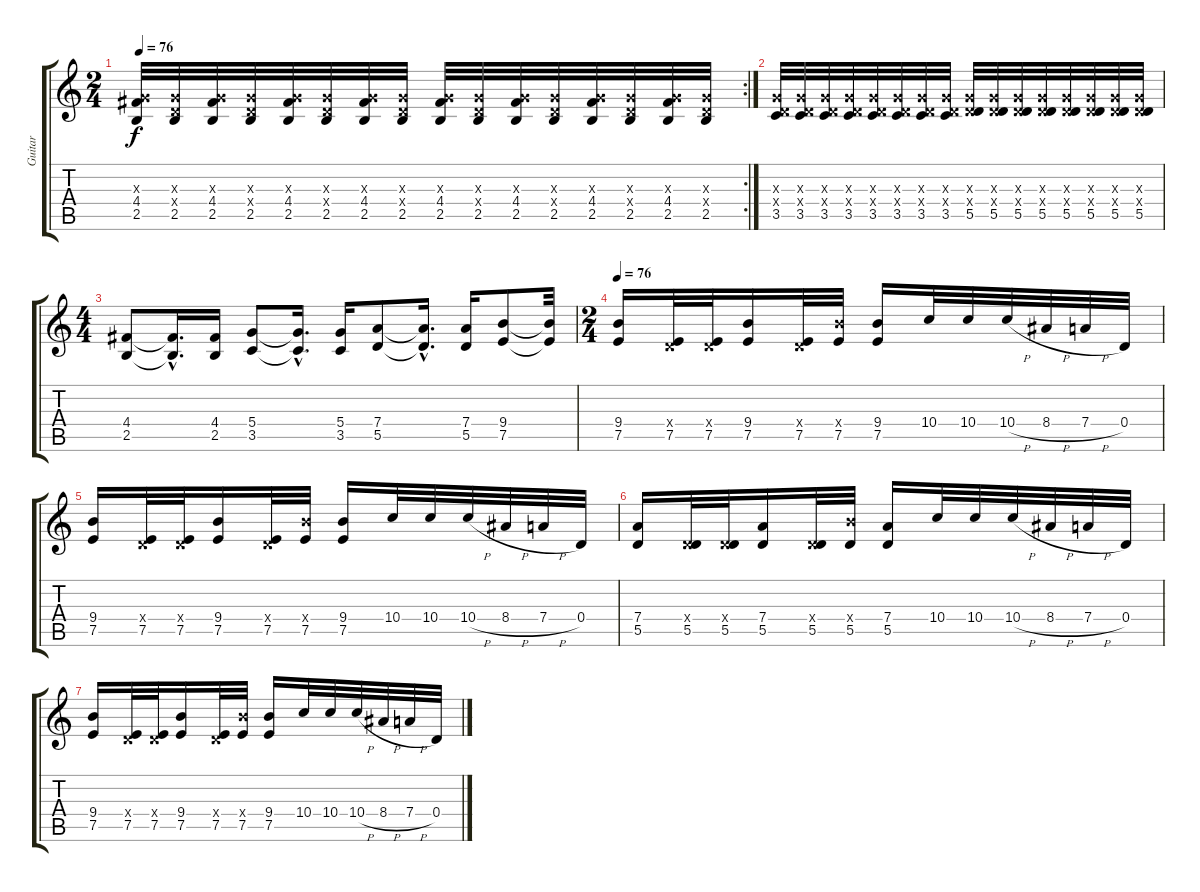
\track ("Guitar" "Guitar") {instrument distortionguitar}
\staff {score tabs}
\tuning (E4 B3 G3 D3 A2 E2) {hide}
\rc 2
\ts (2 4)
\tempo 76
\clef g2
\ks c
(0.3{x} 4.4 2.5).32{dy f} (0.3{x} 0.4{x} 2.5).32 (0.3{x} 4.4 2.5).32 (0.3{x} 0.4{x} 2.5).32 (0.3{x} 4.4 2.5).32 (0.3{x} 0.4{x} 2.5).32 (0.3{x} 4.4 2.5).32 (0.3{x} 0.4{x} 2.5).32 (0.3{x} 4.4 2.5).32 (0.3{x} 0.4{x} 2.5).32 (0.3{x} 4.4 2.5).32 (0.3{x} 0.4{x} 2.5).32 (0.3{x} 4.4 2.5).32 (0.3{x} 0.4{x} 2.5).32 (0.3{x} 4.4 2.5).32 (0.3{x} 0.4{x} 2.5).32 |
(0.3{x} 0.4{x} 3.5).32 (0.3{x} 0.4{x} 3.5).32 (0.3{x} 0.4{x} 3.5).32 (0.3{x} 0.4{x} 3.5).32 (0.3{x} 0.4{x} 3.5).32 (0.3{x} 0.4{x} 3.5).32 (0.3{x} 0.4{x} 3.5).32 (0.3{x} 0.4{x} 3.5).32 (0.3{x} 0.4{x} 5.5).32 (0.3{x} 0.4{x} 5.5).32 (0.3{x} 0.4{x} 5.5).32 (0.3{x} 0.4{x} 5.5).32 (0.3{x} 0.4{x} 5.5).32 (0.3{x} 0.4{x} 5.5).32 (0.3{x} 0.4{x} 5.5).32 (0.3{x} 0.4{x} 5.5).32 |
\ts (4 4)
(4.4 2.5).8 (4.4{hac t} 2.5{hac t}).16{d} (4.4 2.5).16 (5.4 3.5).8 (5.4{hac t} 3.5{hac t}).16{d} (5.4 3.5).16 (7.4 5.5).8 (7.4{hac t} 5.5{hac t}).16{d} (7.4 5.5).16 (9.4 7.5).8 (9.4{t} 7.5{t}).32 |
\ts (2 4)
\tempo 76
(9.4 7.5).16 (0.4{x} 7.5).32 (0.4{x} 7.5).32 (9.4 7.5).16 (0.4{x} 7.5).32 (9.4{x} 7.5).32 (9.4 7.5).16 10.4.32 10.4.32 10.4{h}.32 8.4{h}.32 7.4{h}.32 0.4.32 |
(9.4 7.5).16 (0.4{x} 7.5).32 (0.4{x} 7.5).32 (9.4 7.5).16 (0.4{x} 7.5).32 (9.4{x} 7.5).32 (9.4 7.5).16 10.4.32 10.4.32 10.4{h}.32 8.4{h}.32 7.4{h}.32 0.4.32 |
(7.4 5.5).16 (0.4{x} 5.5).32 (0.4{x} 5.5).32 (7.4 5.5).16 (0.4{x} 5.5).32 (9.4{x} 5.5).32 (7.4 5.5).16 10.4.32 10.4.32 10.4{h}.32 8.4{h}.32 7.4{h}.32 0.4.32 |
(9.4 7.5).16 (0.4{x} 7.5).32 (0.4{x} 7.5).32 (9.4 7.5).16 (0.4{x} 7.5).32 (9.4{x} 7.5).32 (9.4 7.5).16 10.4.32 10.4.32 10.4{h}.32 8.4{h}.32 7.4{h}.32 0.4.32
